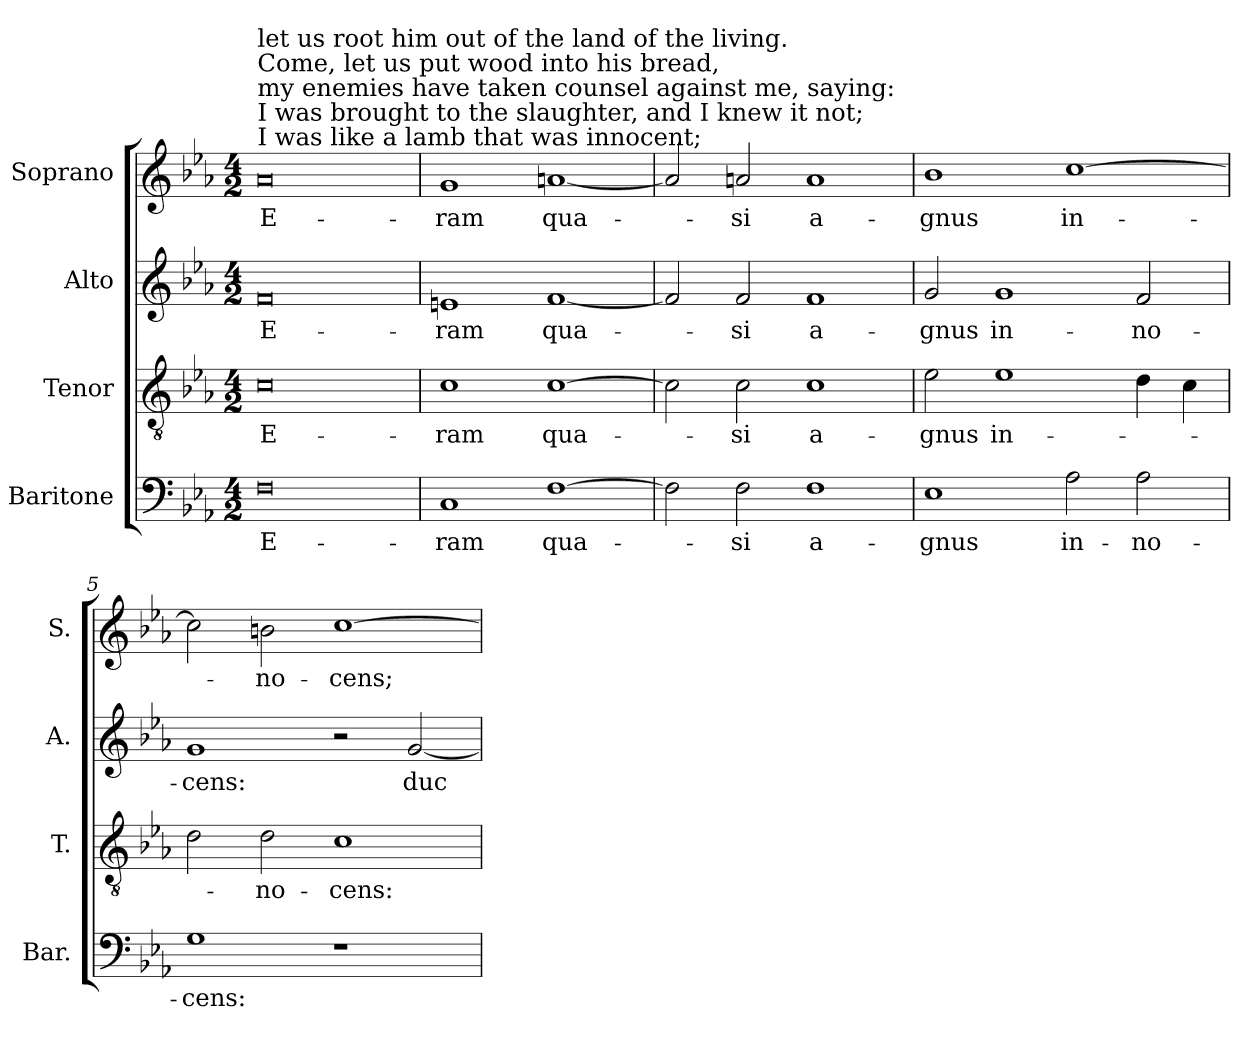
**kern	**text	**kern	**text	**kern	**text	**kern	**text
*part4	*part4	*part3	*part3	*part2	*part2	*part1	*part1
*staff4	*staff4	*staff3	*staff3	*staff2	*staff2	*staff1	*staff1
*I"Baritone	*	*I"Tenor	*	*I"Alto	*	*I"Soprano	*
*I'Bar.	*	*I'T.	*	*I'A.	*	*I'S.	*
!!LO:PB:g=z
*clefF4	*	*clefGv2	*	*clefG2	*	*clefG2	*
*	*	*ITrd7c12	*	*	*	*	*
*k[b-e-a-]	*	*k[b-e-a-]	*	*k[b-e-a-]	*	*k[b-e-a-]	*
*E-:	*	*E-:	*	*E-:	*	*E-:	*
*M4/2	*	*M4/2	*	*M4/2	*	*M4/2	*
*MM160	*	*MM160	*	*MM160	*	*MM160	*
=1	=1	=1	=1	=1	=1	=1	=1
!	!LO:LY:b:color=#000000	!	!	!	!	!	!
!	!	!	!LO:LY:b:color=#000000	!	!	!	!
!	!	!	!	!	!LO:LY:b:color=#000000	!	!
!	!	!	!	!	!	!LO:TX:a:t=I was like a lamb that was innocent;	!
!	!	!	!	!	!	!LO:TX:t=I was brought to the slaughter, and I knew it not;	!
!	!	!	!	!	!	!LO:TX:t=my enemies have taken counsel against me, saying&colon;	!
!	!	!	!	!	!	!LO:TX:t=Come, let us put wood into his bread,	!
!	!	!	!	!	!	!LO:TX:t=let us root him out of the land of the living.	!
!	!	!	!	!	!	!	!LO:LY:b:color=#000000
0Fi	E-	0Ci	E-	0fi	E-	0a-i	E-
=2	=2	=2	=2	=2	=2	=2	=2
!	!LO:LY:b:color=#000000	!	!	!	!	!	!
!	!	!	!LO:LY:b:color=#000000	!	!	!	!
!	!	!	!	!	!LO:LY:b:color=#000000	!	!
!	!	!	!	!	!	!	!LO:LY:b:color=#000000
1Ci	-ram	1Ci	-ram	1eni	-ram	1gi	-ram
!	!LO:LY:b:color=#000000	!	!	!	!	!	!
!	!	!	!LO:LY:b:color=#000000	!	!	!	!
!	!	!	!	!	!LO:LY:b:color=#000000	!	!
!	!	!	!	!	!	!	!LO:LY:b:color=#000000
[1Fi	qua-	[1Ci	qua-	[1fi	qua-	[1ani	qua-
=3	=3	=3	=3	=3	=3	=3	=3
2Fi\]	.	2Ci\]	.	2fi/]	.	2ai/]	.
!	!LO:LY:b:color=#000000	!	!	!	!	!	!
!	!	!	!LO:LY:b:color=#000000	!	!	!	!
!	!	!	!	!	!LO:LY:b:color=#000000	!	!
!	!	!	!	!	!	!	!LO:LY:b:color=#000000
2Fi\	-si	2Ci\	-si	2fi/	-si	2ani/	-si
!	!LO:LY:b:color=#000000	!	!	!	!	!	!
!	!	!	!LO:LY:b:color=#000000	!	!	!	!
!	!	!	!	!	!LO:LY:b:color=#000000	!	!
!	!	!	!	!	!	!	!LO:LY:b:color=#000000
1Fi	a-	1Ci	a-	1fi	a-	1ai	a-
=4	=4	=4	=4	=4	=4	=4	=4
!	!LO:LY:b:color=#000000	!	!	!	!	!	!
!	!	!	!LO:LY:b:color=#000000	!	!	!	!
!	!	!	!	!	!LO:LY:b:color=#000000	!	!
!	!	!	!	!	!	!	!LO:LY:b:color=#000000
1E-i	-gnus	2E-i\	-gnus	2gi/	-gnus	1b-i	-gnus
!	!	!	!LO:LY:b:color=#000000	!	!	!	!
!	!	!	!	!	!LO:LY:b:color=#000000	!	!
.	.	1E-i	in-	1gi	in-	.	.
!	!LO:LY:b:color=#000000	!	!	!	!	!	!
!	!	!	!	!	!	!	!LO:LY:b:color=#000000
2A-i\	in-	.	.	.	.	[1cci	in-
!	!LO:LY:b:color=#000000	!	!	!	!	!	!
!	!	!	!	!	!LO:LY:b:color=#000000	!	!
2A-i\	-no-	4Di\	.	2fi/	-no-	.	.
.	.	4Ci\	.	.	.	.	.
=5	=5	=5	=5	=5	=5	=5	=5
!	!LO:LY:b:color=#000000	!	!	!	!	!	!
!	!	!	!	!	!LO:LY:b:color=#000000	!	!
1Gi	-cens:	2Di\	.	1gi	-cens:	2cci\]	.
!	!	!	!LO:LY:b:color=#000000	!	!	!	!
!	!	!	!	!	!	!	!LO:LY:b:color=#000000
.	.	2Di\	-no-	.	.	2bni\	-no-
!	!	!	!LO:LY:b:color=#000000	!	!	!	!
!	!	!	!	!	!	!	!LO:LY:b:color=#000000
1r	.	1Ci	-cens:	2r	.	[1cci	-cens;
!	!	!	!	!	!LO:LY:b:color=#000000	!	!
.	.	.	.	[2gi/	duc-	.	.
=	=	=	=	=	=	=	=
*-	*-	*-	*-	*-	*-	*-	*-
